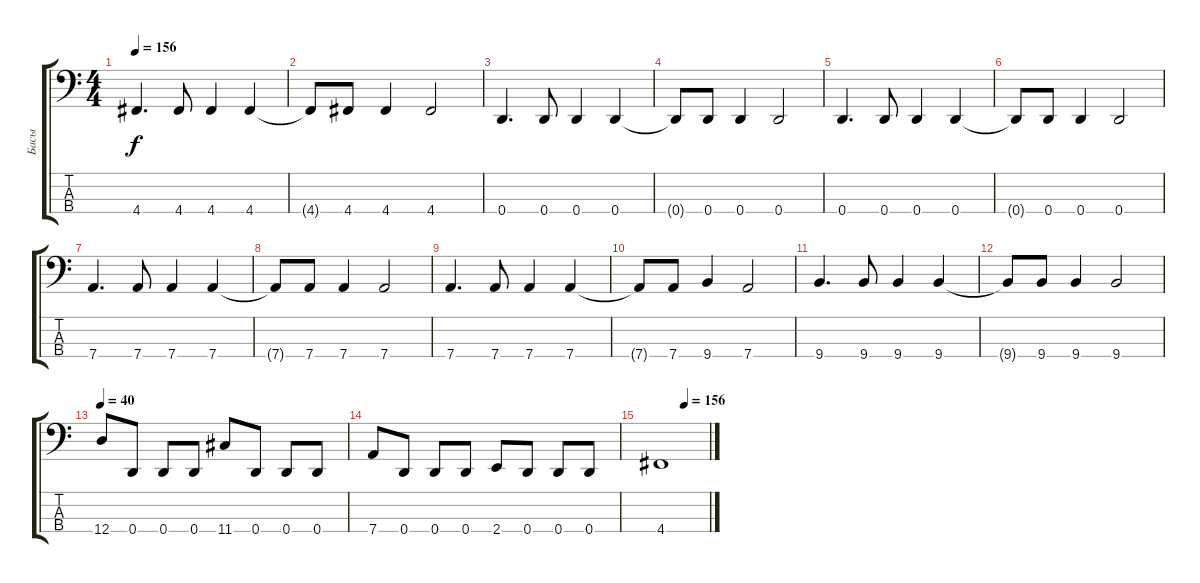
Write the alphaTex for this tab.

\track ("Басы" "Басы") {instrument electricbasspick}
\staff {score tabs}
\tuning (G2 D2 A1 D1) {hide}
\ts (4 4)
\tempo 156
\clef f4
\ks c
4.4.4{d dy f} 4.4.8 4.4.4 4.4.4 |
4.4{t}.8 4.4.8 4.4.4 4.4.2 |
0.4.4{d} 0.4.8 0.4.4 0.4.4 |
0.4{t}.8 0.4.8 0.4.4 0.4.2 |
0.4.4{d} 0.4.8 0.4.4 0.4.4 |
0.4{t}.8 0.4.8 0.4.4 0.4.2 |
7.4.4{d} 7.4.8 7.4.4 7.4.4 |
7.4{t}.8 7.4.8 7.4.4 7.4.2 |
7.4.4{d} 7.4.8 7.4.4 7.4.4 |
7.4{t}.8 7.4.8 9.4.4 7.4.2 |
9.4.4{d} 9.4.8 9.4.4 9.4.4 |
9.4{t}.8 9.4.8 9.4.4 9.4.2 |
\tempo 40
12.4.8 0.4.8 0.4.8 0.4.8 11.4.8 0.4.8 0.4.8 0.4.8 |
7.4.8 0.4.8 0.4.8 0.4.8 2.4.8 0.4.8 0.4.8 0.4.8 |
\tempo (156 0.5)
4.4.1
